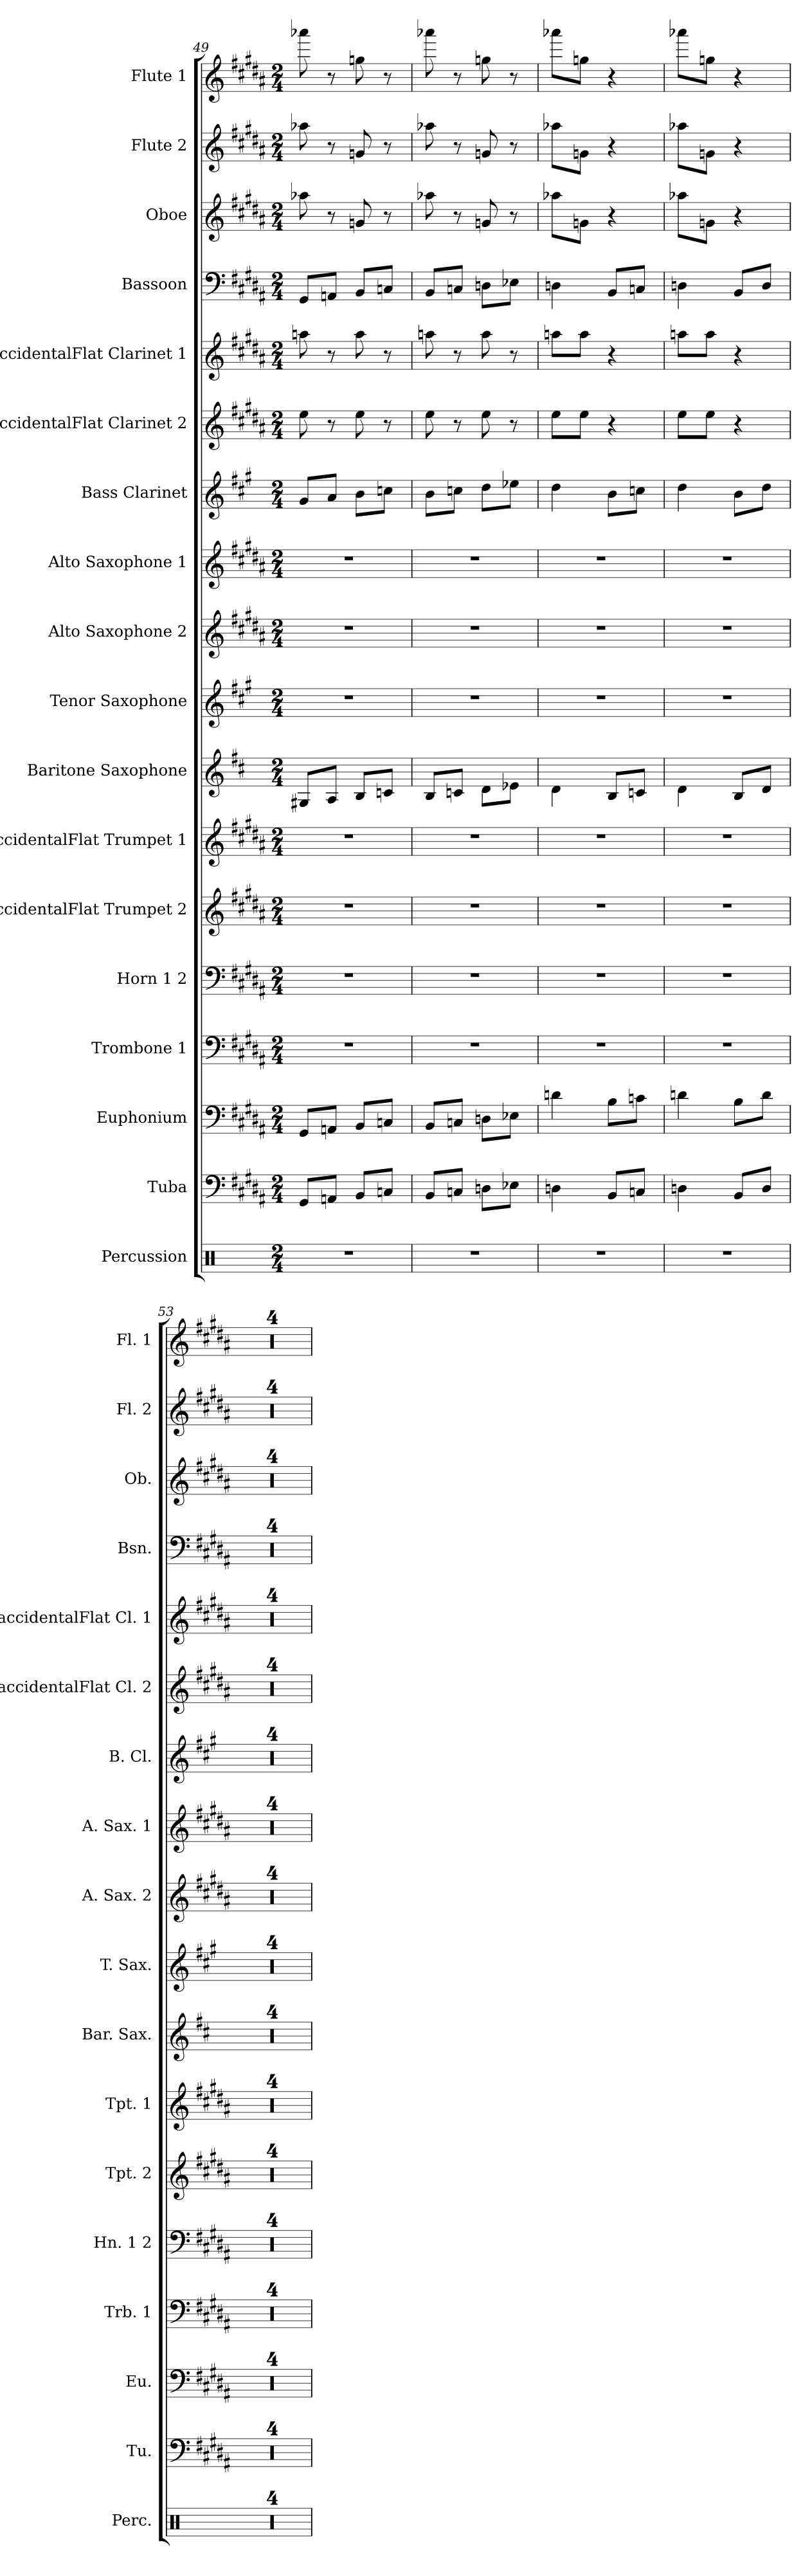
**kern	**kern	**kern	**kern	**kern	**kern	**kern	**kern	**kern	**kern	**kern	**kern	**kern	**kern	**kern	**kern	**kern	**kern
*part18	*part17	*part16	*part15	*part14	*part13	*part12	*part11	*part10	*part9	*part8	*part7	*part6	*part5	*part4	*part3	*part2	*part1
*staff18	*staff17	*staff16	*staff15	*staff14	*staff13	*staff12	*staff11	*staff10	*staff9	*staff8	*staff7	*staff6	*staff5	*staff4	*staff3	*staff2	*staff1
*I"Percussion	*I"Tuba	*I"Euphonium	*I"Trombone 1	*I"Horn 1 2	*I"BaccidentalFlat Trumpet 2	*I"BaccidentalFlat Trumpet 1	*I"Baritone Saxophone	*I"Tenor Saxophone	*I"Alto Saxophone 2	*I"Alto Saxophone 1	*I"Bass Clarinet	*I"BaccidentalFlat Clarinet 2	*I"BaccidentalFlat Clarinet 1	*I"Bassoon	*I"Oboe	*I"Flute 2	*I"Flute 1
*I'Perc.	*I'Tu.	*I'Eu.	*I'Trb. 1	*I'Hn. 1 2	*I'Tpt. 2	*I'Tpt. 1	*I'Bar. Sax.	*I'T. Sax.	*I'A. Sax. 2	*I'A. Sax. 1	*I'B. Cl.	*I'BaccidentalFlat Cl. 2	*I'BaccidentalFlat Cl. 1	*I'Bsn.	*I'Ob.	*I'Fl. 2	*I'Fl. 1
*clefX	*clefF4	*clefF4	*clefF4	*clefF4	*clefG2	*clefG2	*clefG2	*clefG2	*clefG2	*clefG2	*clefG2	*clefG2	*clefG2	*clefF4	*clefG2	*clefG2	*clefG2
*	*	*	*	*ITrd4c7	*ITrd1c2	*ITrd1c2	*ITrd12c21	*ITrd8c14	*ITrd5c9	*ITrd5c9	*ITrd8c14	*ITrd1c2	*ITrd1c2	*	*	*	*
*k[]	*k[f#c#g#d#a#]	*k[f#c#g#d#a#]	*k[f#c#g#d#a#]	*k[f#c#g#d#]	*k[f#c#g#]	*k[f#c#g#]	*k[f#c#]	*k[f#c#g#]	*k[f#c#]	*k[f#c#]	*k[f#c#g#]	*k[f#c#g#]	*k[f#c#g#]	*k[f#c#g#d#a#]	*k[f#c#g#d#a#]	*k[f#c#g#d#a#]	*k[f#c#g#d#a#]
*M2/4	*M2/4	*M2/4	*M2/4	*M2/4	*M2/4	*M2/4	*M2/4	*M2/4	*M2/4	*M2/4	*M2/4	*M2/4	*M2/4	*M2/4	*M2/4	*M2/4	*M2/4
=49	=49	=49	=49	=49	=49	=49	=49	=49	=49	=49	=49	=49	=49	=49	=49	=49	=49
2r	8GG#/L	8GG#/L	2r	2r	2r	2r	8GG#X/L	2r	2r	2r	8G#/L	8dd\	8ggn\	8GG#/L	8aa-X\	8aa-X\	8aaa-X\
.	8AAn/J	8AAn/J	.	.	.	.	8AA/J	.	.	.	8A/J	8r	8r	8AAn/J	8r	8r	8r
.	8BB/L	8BB/L	.	.	.	.	8BB/L	.	.	.	8B\L	8dd\	8gg\	8BB/L	8gn/	8gn/	8ggn\
.	8Cn/J	8Cn/J	.	.	.	.	8Cn/J	.	.	.	8cn\J	8r	8r	8Cn/J	8r	8r	8r
=50	=50	=50	=50	=50	=50	=50	=50	=50	=50	=50	=50	=50	=50	=50	=50	=50	=50
2r	8BB/L	8BB/L	2r	2r	2r	2r	8BB/L	2r	2r	2r	8B\L	8dd\	8ggn\	8BB/L	8aa-X\	8aa-X\	8aaa-X\
.	8Cn/J	8Cn/J	.	.	.	.	8Cn/J	.	.	.	8cn\J	8r	8r	8Cn/J	8r	8r	8r
.	8Dn\L	8Dn\L	.	.	.	.	8D\L	.	.	.	8d\L	8dd\	8gg\	8Dn\L	8gn/	8gn/	8ggn\
.	8E-X\J	8E-X\J	.	.	.	.	8E-X\J	.	.	.	8e-X\J	8r	8r	8E-X\J	8r	8r	8r
=51	=51	=51	=51	=51	=51	=51	=51	=51	=51	=51	=51	=51	=51	=51	=51	=51	=51
2r	4Dn\	4dn\	2r	2r	2r	2r	4D\	2r	2r	2r	4d\	8dd\L	8ggn\L	4Dn\	8aa-X\L	8aa-X\L	8aaa-X\L
.	.	.	.	.	.	.	.	.	.	.	.	8dd\J	8gg\J	.	8gn\J	8gn\J	8ggn\J
.	8BB/L	8B\L	.	.	.	.	8BB/L	.	.	.	8B\L	4r	4r	8BB/L	4r	4r	4r
.	8Cn/J	8cn\J	.	.	.	.	8Cn/J	.	.	.	8cn\J	.	.	8Cn/J	.	.	.
!!LO:PB:g=z
=52	=52	=52	=52	=52	=52	=52	=52	=52	=52	=52	=52	=52	=52	=52	=52	=52	=52
2r	4Dn\	4dn\	2r	2r	2r	2r	4D\	2r	2r	2r	4d\	8dd\L	8ggn\L	4Dn\	8aa-X\L	8aa-X\L	8aaa-X\L
.	.	.	.	.	.	.	.	.	.	.	.	8dd\J	8gg\J	.	8gn\J	8gn\J	8ggn\J
.	8BB/L	8B\L	.	.	.	.	8BB/L	.	.	.	8B\L	4r	4r	8BB/L	4r	4r	4r
.	8D/J	8d\J	.	.	.	.	8D/J	.	.	.	8d\J	.	.	8D/J	.	.	.
=53	=53	=53	=53	=53	=53	=53	=53	=53	=53	=53	=53	=53	=53	=53	=53	=53	=53
2r	2r	2r	2r	2r	2r	2r	2r	2r	2r	2r	2r	2r	2r	2r	2r	2r	2r
=54	=54	=54	=54	=54	=54	=54	=54	=54	=54	=54	=54	=54	=54	=54	=54	=54	=54
2r	2r	2r	2r	2r	2r	2r	2r	2r	2r	2r	2r	2r	2r	2r	2r	2r	2r
=55	=55	=55	=55	=55	=55	=55	=55	=55	=55	=55	=55	=55	=55	=55	=55	=55	=55
2r	2r	2r	2r	2r	2r	2r	2r	2r	2r	2r	2r	2r	2r	2r	2r	2r	2r
=56	=56	=56	=56	=56	=56	=56	=56	=56	=56	=56	=56	=56	=56	=56	=56	=56	=56
2r	2r	2r	2r	2r	2r	2r	2r	2r	2r	2r	2r	2r	2r	2r	2r	2r	2r
=	=	=	=	=	=	=	=	=	=	=	=	=	=	=	=	=	=
*-	*-	*-	*-	*-	*-	*-	*-	*-	*-	*-	*-	*-	*-	*-	*-	*-	*-
